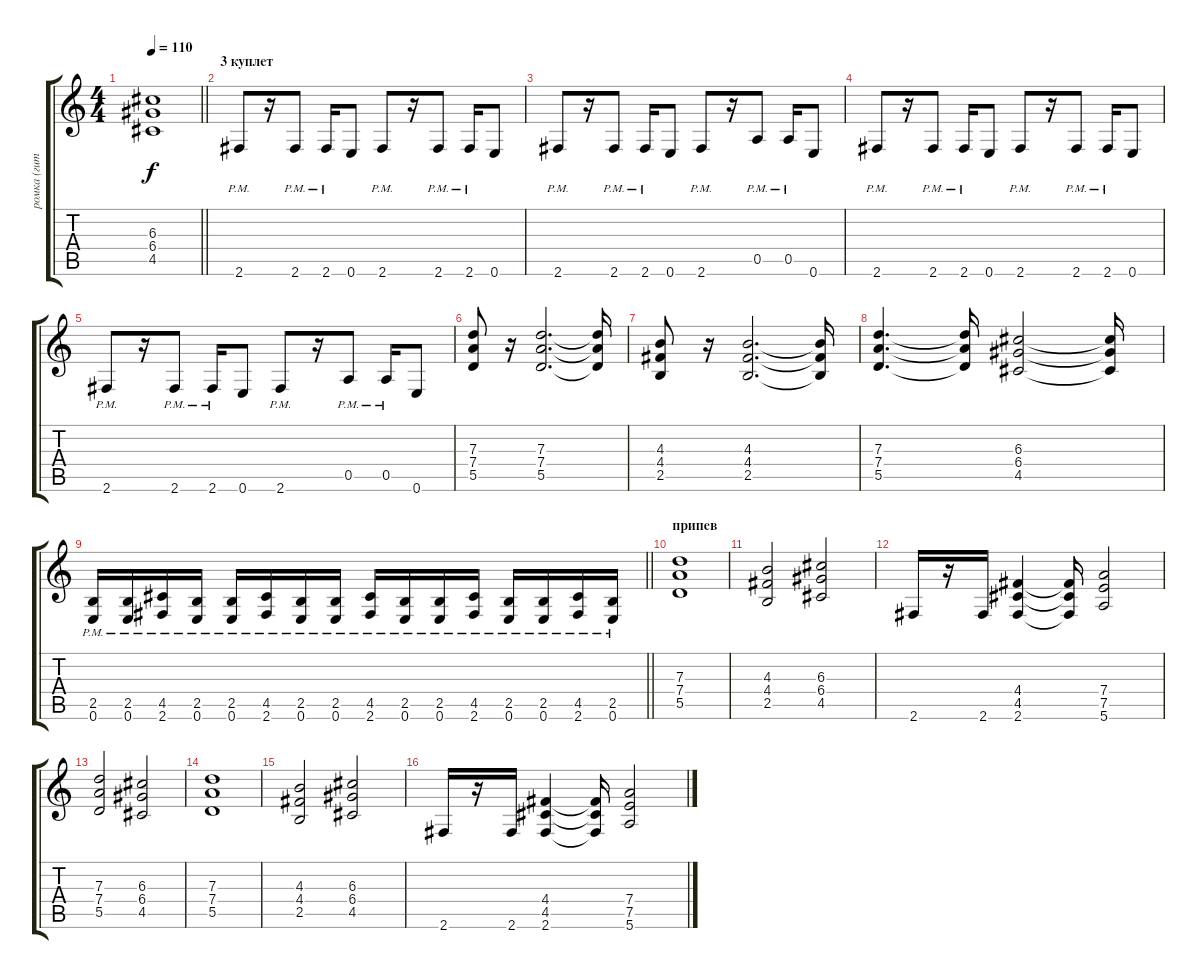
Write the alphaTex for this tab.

\track ("ромка (гитара)" "ромка (гит") {instrument distortionguitar}
\staff {score tabs}
\tuning (E4 B3 G3 D3 A2 E2) {hide}
\ts (4 4)
\tempo 110
\clef g2
\barLineRight lightlight
\ks c
(6.3 6.4 4.5).1{dy f} |
\section ("" "3 куплет")
2.6{pm}.8 r.16 2.6{pm}.8 2.6{pm}.16 0.6.8 2.6{pm}.8 r.16 2.6{pm}.8 2.6{pm}.16 0.6.8 |
2.6{pm}.8 r.16 2.6{pm}.8 2.6{pm}.16 0.6.8 2.6{pm}.8 r.16 0.5{pm}.8 0.5{pm}.16 0.6.8 |
2.6{pm}.8 r.16 2.6{pm}.8 2.6{pm}.16 0.6.8 2.6{pm}.8 r.16 2.6{pm}.8 2.6{pm}.16 0.6.8 |
2.6{pm}.8 r.16 2.6{pm}.8 2.6{pm}.16 0.6.8 2.6{pm}.8 r.16 0.5{pm}.8 0.5{pm}.16 0.6.8 |
(7.3 7.4 5.5).8 r.16 (7.3 7.4 5.5).2{d} (7.3{t} 7.4{t} 5.5{t}).16 |
(4.3 4.4 2.5).8 r.16 (4.3 4.4 2.5).2{d} (4.3{t} 4.4{t} 2.5{t}).16 |
(7.3 7.4 5.5).4{d} (7.3{t} 7.4{t} 5.5{t}).16 (6.3 6.4 4.5).2 (6.3{t} 6.4{t} 4.5{t}).16 |
\barLineRight lightlight
(2.5{pm} 0.6{pm}).16 (2.5{pm} 0.6{pm}).16 (4.5{pm} 2.6{pm}).16 (2.5{pm} 0.6{pm}).16 (2.5{pm} 0.6{pm}).16 (4.5{pm} 2.6{pm}).16 (2.5{pm} 0.6{pm}).16 (2.5{pm} 0.6{pm}).16 (4.5{pm} 2.6{pm}).16 (2.5{pm} 0.6{pm}).16 (2.5{pm} 0.6{pm}).16 (4.5{pm} 2.6{pm}).16 (2.5{pm} 0.6{pm}).16 (2.5{pm} 0.6{pm}).16 (4.5{pm} 2.6{pm}).16 (2.5{pm} 0.6{pm}).16 |
\section ("" "припев")
(7.3 7.4 5.5).1 |
(4.3 4.4 2.5).2 (6.3 6.4 4.5).2 |
2.6.16 r.16 2.6.16 (4.4 4.5 2.6).4 (4.4{t} 4.5{t} 2.6{t}).16 (7.4 7.5 5.6).2 |
(7.3 7.4 5.5).2 (6.3 6.4 4.5).2 |
(7.3 7.4 5.5).1 |
(4.3 4.4 2.5).2 (6.3 6.4 4.5).2 |
2.6.16 r.16 2.6.16 (4.4 4.5 2.6).4 (4.4{t} 4.5{t} 2.6{t}).16 (7.4 7.5 5.6).2
